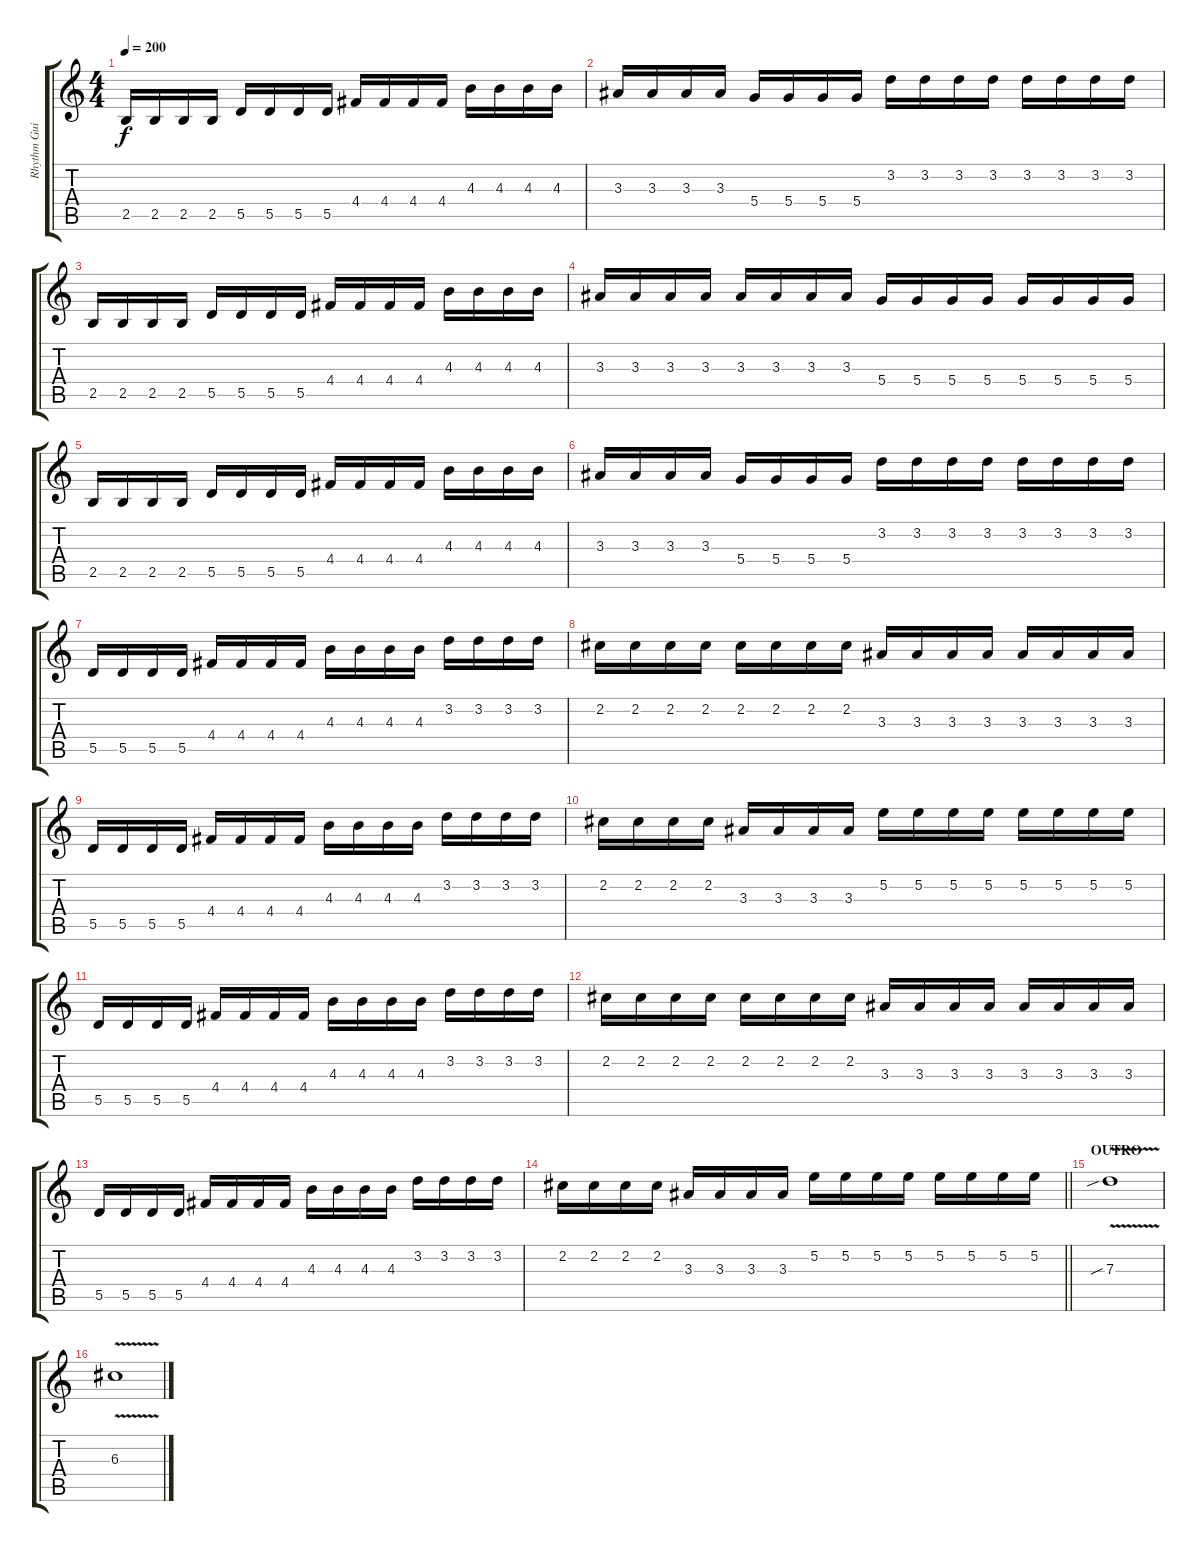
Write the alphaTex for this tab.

\track ("Rhythm Guitar 2 - Andy Carroll" "Rhythm Gui") {instrument distortionguitar}
\staff {score tabs}
\tuning (E4 B3 G3 D3 A2 E2) {hide}
\ts (4 4)
\tempo 200
\clef g2
\ks c
2.5.16{dy f} 2.5.16 2.5.16 2.5.16 5.5.16 5.5.16 5.5.16 5.5.16 4.4.16 4.4.16 4.4.16 4.4.16 4.3.16 4.3.16 4.3.16 4.3.16 |
3.3.16 3.3.16 3.3.16 3.3.16 5.4.16 5.4.16 5.4.16 5.4.16 3.2.16 3.2.16 3.2.16 3.2.16 3.2.16 3.2.16 3.2.16 3.2.16 |
2.5.16 2.5.16 2.5.16 2.5.16 5.5.16 5.5.16 5.5.16 5.5.16 4.4.16 4.4.16 4.4.16 4.4.16 4.3.16 4.3.16 4.3.16 4.3.16 |
3.3.16 3.3.16 3.3.16 3.3.16 3.3.16 3.3.16 3.3.16 3.3.16 5.4.16 5.4.16 5.4.16 5.4.16 5.4.16 5.4.16 5.4.16 5.4.16 |
2.5.16 2.5.16 2.5.16 2.5.16 5.5.16 5.5.16 5.5.16 5.5.16 4.4.16 4.4.16 4.4.16 4.4.16 4.3.16 4.3.16 4.3.16 4.3.16 |
3.3.16 3.3.16 3.3.16 3.3.16 5.4.16 5.4.16 5.4.16 5.4.16 3.2.16 3.2.16 3.2.16 3.2.16 3.2.16 3.2.16 3.2.16 3.2.16 |
5.5.16 5.5.16 5.5.16 5.5.16 4.4.16 4.4.16 4.4.16 4.4.16 4.3.16 4.3.16 4.3.16 4.3.16 3.2.16 3.2.16 3.2.16 3.2.16 |
2.2.16 2.2.16 2.2.16 2.2.16 2.2.16 2.2.16 2.2.16 2.2.16 3.3.16 3.3.16 3.3.16 3.3.16 3.3.16 3.3.16 3.3.16 3.3.16 |
5.5.16 5.5.16 5.5.16 5.5.16 4.4.16 4.4.16 4.4.16 4.4.16 4.3.16 4.3.16 4.3.16 4.3.16 3.2.16 3.2.16 3.2.16 3.2.16 |
2.2.16 2.2.16 2.2.16 2.2.16 3.3.16 3.3.16 3.3.16 3.3.16 5.2.16 5.2.16 5.2.16 5.2.16 5.2.16 5.2.16 5.2.16 5.2.16 |
5.5.16 5.5.16 5.5.16 5.5.16 4.4.16 4.4.16 4.4.16 4.4.16 4.3.16 4.3.16 4.3.16 4.3.16 3.2.16 3.2.16 3.2.16 3.2.16 |
2.2.16 2.2.16 2.2.16 2.2.16 2.2.16 2.2.16 2.2.16 2.2.16 3.3.16 3.3.16 3.3.16 3.3.16 3.3.16 3.3.16 3.3.16 3.3.16 |
5.5.16 5.5.16 5.5.16 5.5.16 4.4.16 4.4.16 4.4.16 4.4.16 4.3.16 4.3.16 4.3.16 4.3.16 3.2.16 3.2.16 3.2.16 3.2.16 |
\barLineRight lightlight
2.2.16 2.2.16 2.2.16 2.2.16 3.3.16 3.3.16 3.3.16 3.3.16 5.2.16 5.2.16 5.2.16 5.2.16 5.2.16 5.2.16 5.2.16 5.2.16 |
\section ("" "OUTRO")
7.3{v sib}.1 |
6.3{v}.1
